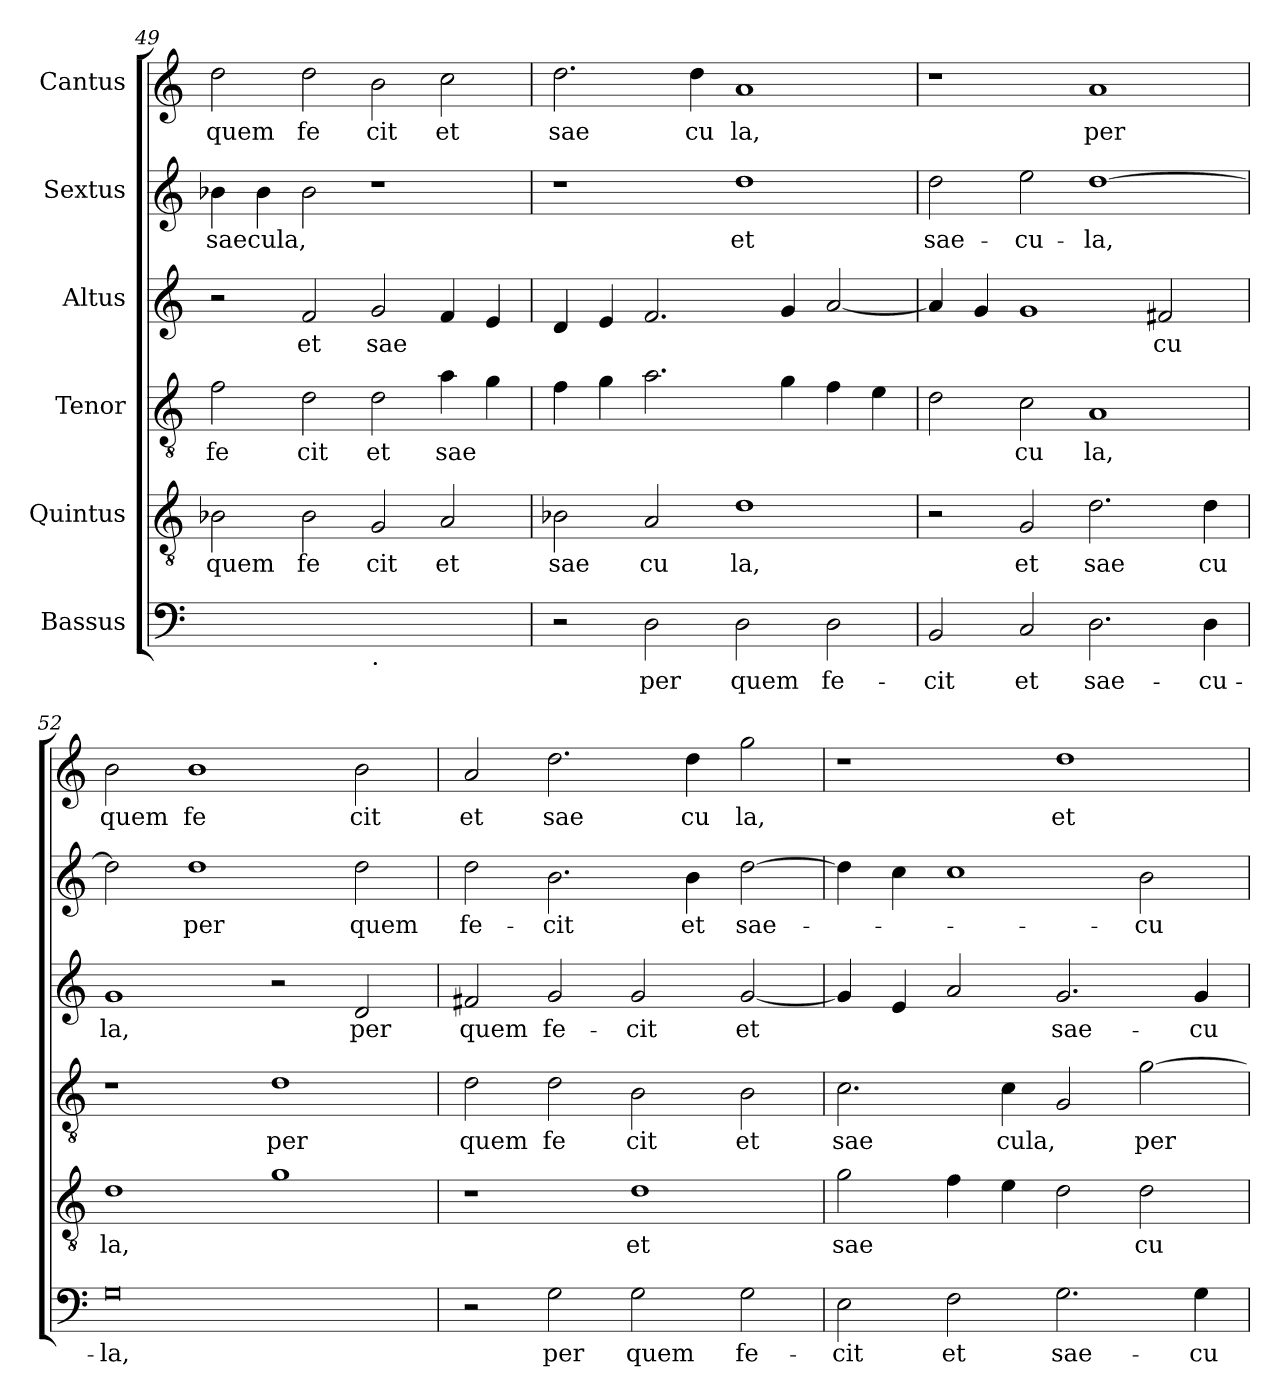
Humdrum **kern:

**kern	**text	**kern	**text	**kern	**text	**kern	**text	**kern	**text	**kern	**text
*part6	*part6	*part5	*part5	*part4	*part4	*part3	*part3	*part2	*part2	*part1	*part1
*staff6	*staff6	*staff5	*staff5	*staff4	*staff4	*staff3	*staff3	*staff2	*staff2	*staff1	*staff1
*I"Bassus	*	*I"Quintus	*	*I"Tenor	*	*I"Altus	*	*I"Sextus	*	*I"Cantus	*
*clefF4	*	*clefGv2	*	*clefGv2	*	*clefG2	*	*clefG2	*	*clefG2	*
*k[]	*	*k[]	*	*k[]	*	*k[]	*	*k[]	*	*k[]	*
=49	=49	=49	=49	=49	=49	=49	=49	=49	=49	=49	=49
!	!	!	!LO:LY:b	!	!LO:LY:b	!	!	!	!LO:LY:b	!	!LO:LY:b
1ryy	.	2B-X\	quem	2f\	fe	2r	.	4b-X\	saecula,	2dd\	quem
.	.	.	.	.	.	.	.	4b-\	.	.	.
!	!	!	!LO:LY:b	!	!LO:LY:b	!	!LO:LY:b	!	!	!	!LO:LY:b
.	.	2B-\	fe	2d\	cit	2f/	et	2b-\	.	2dd\	fe
!LO:TX:b:t=.	!	!	!	!	!	!	!	!	!	!	!
!	!	!	!LO:LY:b	!	!LO:LY:b	!	!LO:LY:b	!	!	!	!LO:LY:b
1ryy	.	2G/	cit	2d\	et	2g/	sae	1r	.	2b\	cit
!	!	!	!LO:LY:b	!	!LO:LY:b	!	!	!	!	!	!LO:LY:b
.	.	2A/	et	4a\	sae	4f/	.	.	.	2cc\	et
.	.	.	.	4g\	.	4e/	.	.	.	.	.
=50	=50	=50	=50	=50	=50	=50	=50	=50	=50	=50	=50
!	!	!	!LO:LY:b	!	!	!	!	!	!	!	!LO:LY:b
2r	.	2B-X\	sae	4f\	.	4d/	.	1r	.	2.dd\	sae
.	.	.	.	4g\	.	4e/	.	.	.	.	.
!	!LO:LY:b	!	!LO:LY:b	!	!	!	!	!	!	!	!
2D\	per	2A/	cu	2.a\	.	2.f/	.	.	.	.	.
!	!	!	!	!	!	!	!	!	!	!	!LO:LY:b
.	.	.	.	.	.	.	.	.	.	4dd\	cu
!	!LO:LY:b	!	!LO:LY:b	!	!	!	!	!	!LO:LY:b	!	!LO:LY:b
2D\	quem	1d	la,	.	.	.	.	1dd	et	1a	la,
.	.	.	.	4g\	.	4g/	.	.	.	.	.
!	!LO:LY:b	!	!	!	!	!	!	!	!	!	!
2D\	fe-	.	.	4f\	.	[<2a/	.	.	.	.	.
.	.	.	.	4e\	.	.	.	.	.	.	.
=51	=51	=51	=51	=51	=51	=51	=51	=51	=51	=51	=51
!	!LO:LY:b	!	!	!	!	!	!	!	!LO:LY:b	!	!
2BB/	-cit	2r	.	2d\	.	4a/]	.	2dd\	sae-	1r	.
.	.	.	.	.	.	4g/	.	.	.	.	.
!	!LO:LY:b	!	!LO:LY:b	!	!LO:LY:b	!	!	!	!LO:LY:b	!	!
2C/	et	2G/	et	2c\	cu	1g	.	2ee\	-cu-	.	.
!	!LO:LY:b	!	!LO:LY:b	!	!LO:LY:b	!	!	!	!LO:LY:b	!	!LO:LY:b
2.D\	sae-	2.d\	sae	1A	la,	.	.	[>1dd	-la,	1a	per
!	!	!	!	!	!	!	!LO:LY:b	!	!	!	!
.	.	.	.	.	.	2f#X/	cu	.	.	.	.
!	!LO:LY:b	!	!LO:LY:b	!	!	!	!	!	!	!	!
4D\	-cu-	4d\	cu	.	.	.	.	.	.	.	.
=52	=52	=52	=52	=52	=52	=52	=52	=52	=52	=52	=52
!	!LO:LY:b	!	!LO:LY:b	!	!	!	!LO:LY:b	!	!	!	!LO:LY:b
0G	-la,	1d	la,	1r	.	1g	la,	2dd\]	.	2b\	quem
!	!	!	!	!	!	!	!	!	!LO:LY:b	!	!LO:LY:b
.	.	.	.	.	.	.	.	1dd	per	1b	fe
!	!	!	!	!	!LO:LY:b	!	!	!	!	!	!
.	.	1g	.	1d	per	2r	.	.	.	.	.
!	!	!	!	!	!	!	!LO:LY:b	!	!LO:LY:b	!	!LO:LY:b
.	.	.	.	.	.	2d/	per	2dd\	quem	2b\	cit
!!LO:PB:g=z
=53	=53	=53	=53	=53	=53	=53	=53	=53	=53	=53	=53
!	!	!	!	!	!LO:LY:b	!	!LO:LY:b	!	!LO:LY:b	!	!LO:LY:b
2r	.	1r	.	2d\	quem	2f#X/	quem	2dd\	fe-	2a/	et
!	!LO:LY:b	!	!	!	!LO:LY:b	!	!LO:LY:b	!	!LO:LY:b	!	!LO:LY:b
2G\	per	.	.	2d\	fe	2g/	fe-	2.b\	-cit	2.dd\	sae
!	!LO:LY:b	!	!LO:LY:b	!	!LO:LY:b	!	!LO:LY:b	!	!	!	!
2G\	quem	1d	et	2B\	cit	2g/	-cit	.	.	.	.
!	!	!	!	!	!	!	!	!	!LO:LY:b	!	!LO:LY:b
.	.	.	.	.	.	.	.	4b\	et	4dd\	cu
!	!LO:LY:b	!	!	!	!LO:LY:b	!	!LO:LY:b	!	!LO:LY:b	!	!LO:LY:b
2G\	fe-	.	.	2B\	et	[<2g/	et	[>2dd\	sae-	2gg\	la,
=54	=54	=54	=54	=54	=54	=54	=54	=54	=54	=54	=54
!	!LO:LY:b	!	!LO:LY:b	!	!LO:LY:b	!	!	!	!	!	!
2E\	-cit	2g\	sae	2.c\	sae	4g/]	.	4dd\]	.	1r	.
.	.	.	.	.	.	4e/	.	4cc\	.	.	.
!	!LO:LY:b	!	!	!	!	!	!	!	!	!	!
2F\	et	4f\	.	.	.	2a/	.	1cc	.	.	.
!	!	!	!	!	!LO:LY:b	!	!	!	!	!	!
.	.	4e\	.	4c\	cula,	.	.	.	.	.	.
!	!LO:LY:b	!	!	!	!	!	!LO:LY:b	!	!	!	!LO:LY:b
2.G\	sae-	2d\	.	2G/	.	2.g/	sae-	.	.	1dd	et
!	!	!	!LO:LY:b	!	!LO:LY:b	!	!	!	!LO:LY:b	!	!
.	.	2d\	cu	[>2g\	per	.	.	2b\	-cu-	.	.
!	!LO:LY:b	!	!	!	!	!	!LO:LY:b	!	!	!	!
4G\	-cu-	.	.	.	.	4g/	-cu-	.	.	.	.
=	=	=	=	=	=	=	=	=	=	=	=
*-	*-	*-	*-	*-	*-	*-	*-	*-	*-	*-	*-
